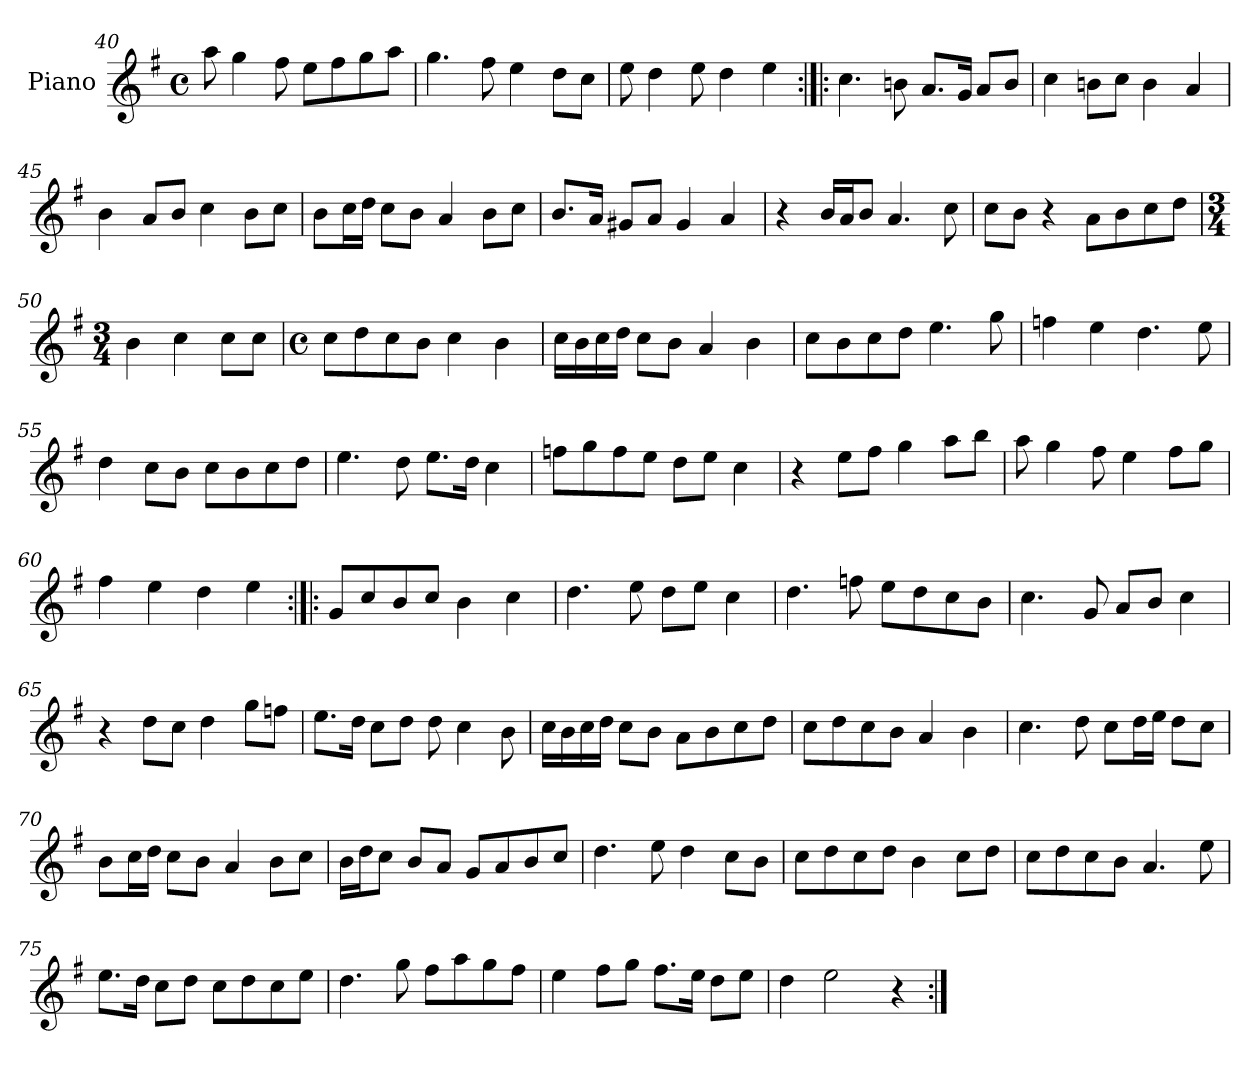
**kern
*part1
*staff1
*I"Piano
*I'Pno.
*clefG2
*k[f#]
*M4/4
*met(c)
=40
8aa\
4gg\
8ff#\
8ee\L
8ff#\
8gg\
8aa\J
=41
4.gg\
8ff#\
4ee\
8dd\L
8cc\J
=42
8ee\
4dd\
8ee\
4dd\
4ee\
!!LO:LB:g=z
=43:|!|:
4.cc\
8bn\
8.a/L
16g/Jk
8a/L
8b/J
=44
4cc\
8bn\L
8cc\J
4b\
4a/
=45
4b\
8a/L
8b/J
4cc\
8b\L
8cc\J
=46
8b\L
16cc\L
16dd\JJ
8cc\L
8b\J
4a/
8b\L
8cc\J
=47
8.b/L
16a/Jk
8g#X/L
8a/J
4g#/
4a/
!!LO:LB:g=z
=48
4r
16b/LL
16a/J
8b/J
4.a/
8cc\
=49
8cc\L
8b\J
4r
8a\L
8b\
8cc\
8dd\J
=50
*M3/4
4b\
4cc\
8cc\L
8cc\J
=51
*M4/4
*met(c)
8cc\L
8dd\
8cc\
8b\J
4cc\
4b\
=52
16cc\LL
16b\
16cc\
16dd\JJ
8cc\L
8b\J
4a/
4b\
=53
8cc\L
8b\
8cc\
8dd\J
4.ee\
8gg\
!!LO:LB:g=z
=54
4ffn\
4ee\
4.dd\
8ee\
=55
4dd\
8cc\L
8b\J
8cc\L
8b\
8cc\
8dd\J
=56
4.ee\
8dd\
8.ee\L
16dd\Jk
4cc\
=57
8ffn\L
8gg\
8ff\
8ee\J
8dd\L
8ee\J
4cc\
=58
4r
8ee\L
8ff#\J
4gg\
8aa\L
8bb\J
=59
8aa\
4gg\
8ff#\
4ee\
8ff#\L
8gg\J
!!LO:PB:g=z
=60
4ff#\
4ee\
4dd\
4ee\
=61:|!|:
8g/L
8cc/
8b/
8cc/J
4b\
4cc\
=62
4.dd\
8ee\
8dd\L
8ee\J
4cc\
=63
4.dd\
8ffn\
8ee\L
8dd\
8cc\
8b\J
=64
4.cc\
8g/
8a/L
8b/J
4cc\
=65
4r
8dd\L
8cc\J
4dd\
8gg\L
8ffn\J
!!LO:LB:g=z
=66
8.ee\L
16dd\Jk
8cc\L
8dd\J
8dd\
4cc\
8b\
=67
16cc\LL
16b\
16cc\
16dd\JJ
8cc\L
8b\J
8a\L
8b\
8cc\
8dd\J
=68
8cc\L
8dd\
8cc\
8b\J
4a/
4b\
=69
4.cc\
8dd\
8cc\L
16dd\L
16ee\JJ
8dd\L
8cc\J
=70
8b\L
16cc\L
16dd\JJ
8cc\L
8b\J
4a/
8b\L
8cc\J
!!LO:LB:g=z
=71
16b\LL
16dd\J
8cc\J
8b/L
8a/J
8g/L
8a/
8b/
8cc/J
=72
4.dd\
8ee\
4dd\
8cc\L
8b\J
=73
8cc\L
8dd\
8cc\
8dd\J
4b\
8cc\L
8dd\J
=74
8cc\L
8dd\
8cc\
8b\J
4.a/
8ee\
=75
8.ee\L
16dd\Jk
8cc\L
8dd\J
8cc\L
8dd\
8cc\
8ee\J
!!LO:LB:g=z
=76
4.dd\
8gg\
8ff#\L
8aa\
8gg\
8ff#\J
=77
4ee\
8ff#\L
8gg\J
8.ff#\L
16ee\Jk
8dd\L
8ee\J
=78
4dd\
2ee\
4r
=:|!
*-
